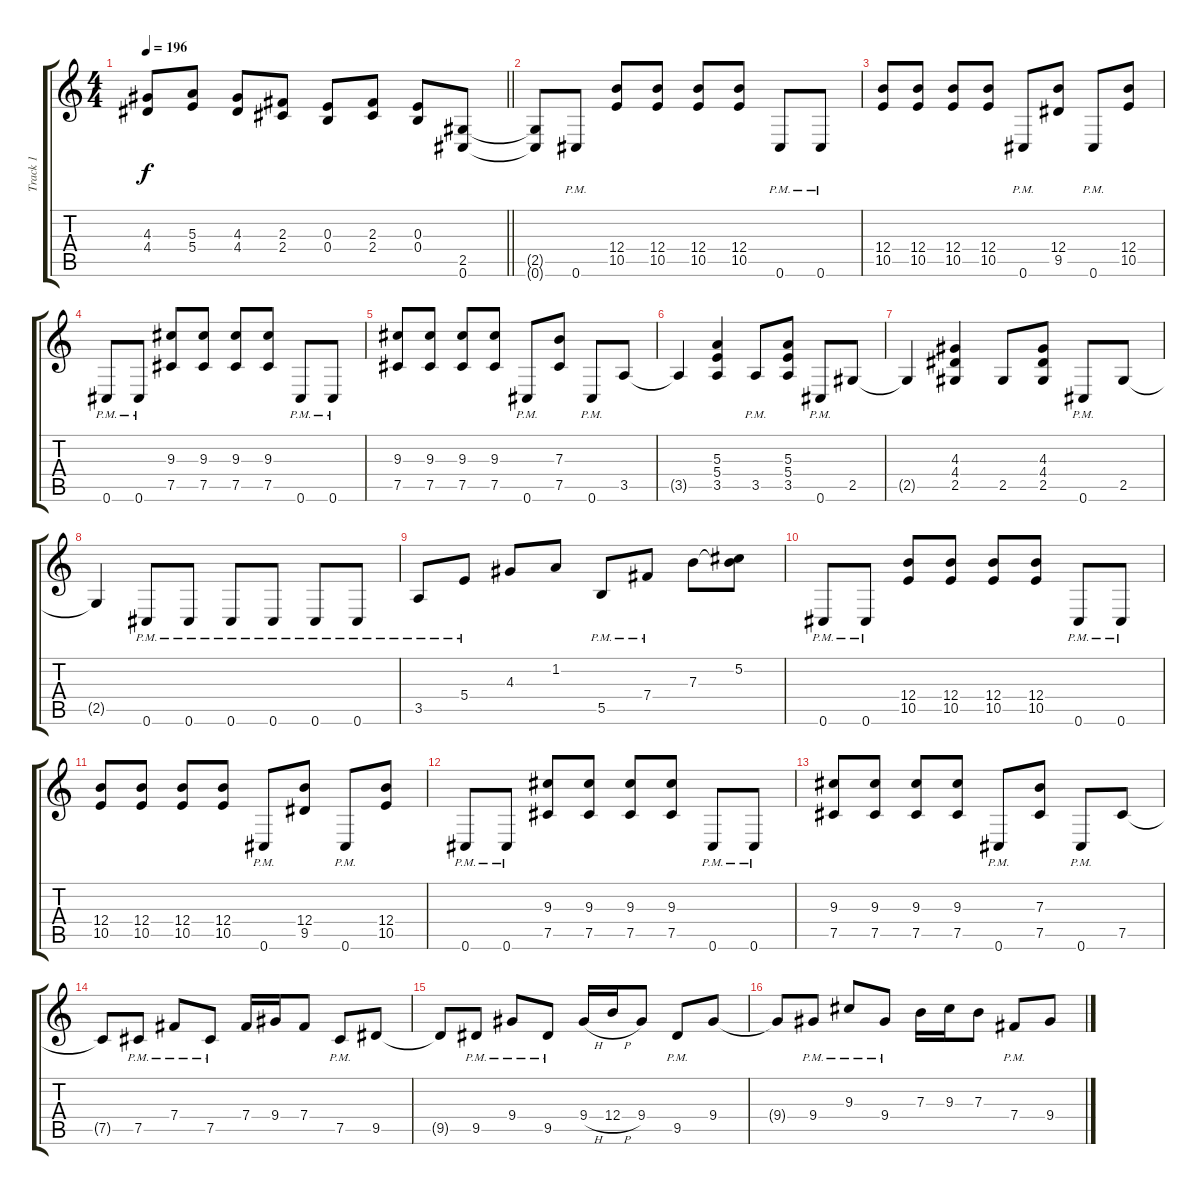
\track ("Track 1" "Track 1") {instrument distortionguitar}
\staff {score tabs}
\tuning (Db4 Ab3 E3 B2 Gb2 Db2) {hide}
\ts (4 4)
\tempo 196
\clef g2
\barLineRight lightlight
\ks c
(4.3{t} 4.4{t}).8{dy f} (5.3 5.4).8 (4.3 4.4).8 (2.3 2.4).8 (0.3 0.4).8 (2.3 2.4).8 (0.3 0.4).8 (2.5 0.6).8 |
(2.5{t} 0.6{t}).8 0.6{pm}.8 (12.4 10.5).8 (12.4 10.5).8 (12.4 10.5).8 (12.4 10.5).8 0.6{pm}.8 0.6{pm}.8 |
(12.4 10.5).8 (12.4 10.5).8 (12.4 10.5).8 (12.4 10.5).8 0.6{pm}.8 (12.4 9.5).8 0.6{pm}.8 (12.4 10.5).8 |
0.6{pm}.8 0.6{pm}.8 (9.3 7.5).8 (9.3 7.5).8 (9.3 7.5).8 (9.3 7.5).8 0.6{pm}.8 0.6{pm}.8 |
(9.3 7.5).8 (9.3 7.5).8 (9.3 7.5).8 (9.3 7.5).8 0.6{pm}.8 (7.3 7.5).8 0.6{pm}.8 3.5.8 |
3.5{t}.4 (5.3 5.4 3.5).4 3.5{pm}.8 (5.3 5.4 3.5).8 0.6{pm}.8 2.5.8 |
2.5{t}.4 (4.3 4.4 2.5).4 2.5.8 (4.3 4.4 2.5).8 0.6{pm}.8 2.5.8 |
2.5{t}.4 0.6{pm}.8 0.6{pm}.8 0.6{pm}.8 0.6{pm}.8 0.6{pm}.8 0.6{pm}.8 |
3.5{pm}.8 5.4{pm}.8 4.3.8 1.2.8 5.5{pm}.8 7.4{pm}.8 7.3.8 (5.2 7.3{t}).8 |
0.6{pm}.8 0.6{pm}.8 (12.4 10.5).8 (12.4 10.5).8 (12.4 10.5).8 (12.4 10.5).8 0.6{pm}.8 0.6{pm}.8 |
(12.4 10.5).8 (12.4 10.5).8 (12.4 10.5).8 (12.4 10.5).8 0.6{pm}.8 (12.4 9.5).8 0.6{pm}.8 (12.4 10.5).8 |
0.6{pm}.8 0.6{pm}.8 (9.3 7.5).8 (9.3 7.5).8 (9.3 7.5).8 (9.3 7.5).8 0.6{pm}.8 0.6{pm}.8 |
(9.3 7.5).8 (9.3 7.5).8 (9.3 7.5).8 (9.3 7.5).8 0.6{pm}.8 (7.3 7.5).8 0.6{pm}.8 7.5.8 |
7.5{t}.8 7.5{pm}.8 7.4{pm}.8 7.5{pm}.8 7.4.16 9.4.16 7.4.8 7.5{pm}.8 9.5.8 |
9.5{t}.8 9.5{pm}.8 9.4{pm}.8 9.5{pm}.8 9.4{h}.16 12.4{h}.16 9.4.8 9.5{pm}.8 9.4.8 |
9.4{t}.8 9.4{pm}.8 9.3{pm}.8 9.4{pm}.8 7.3.16 9.3.16 7.3.8 7.4{pm}.8 9.4.8
